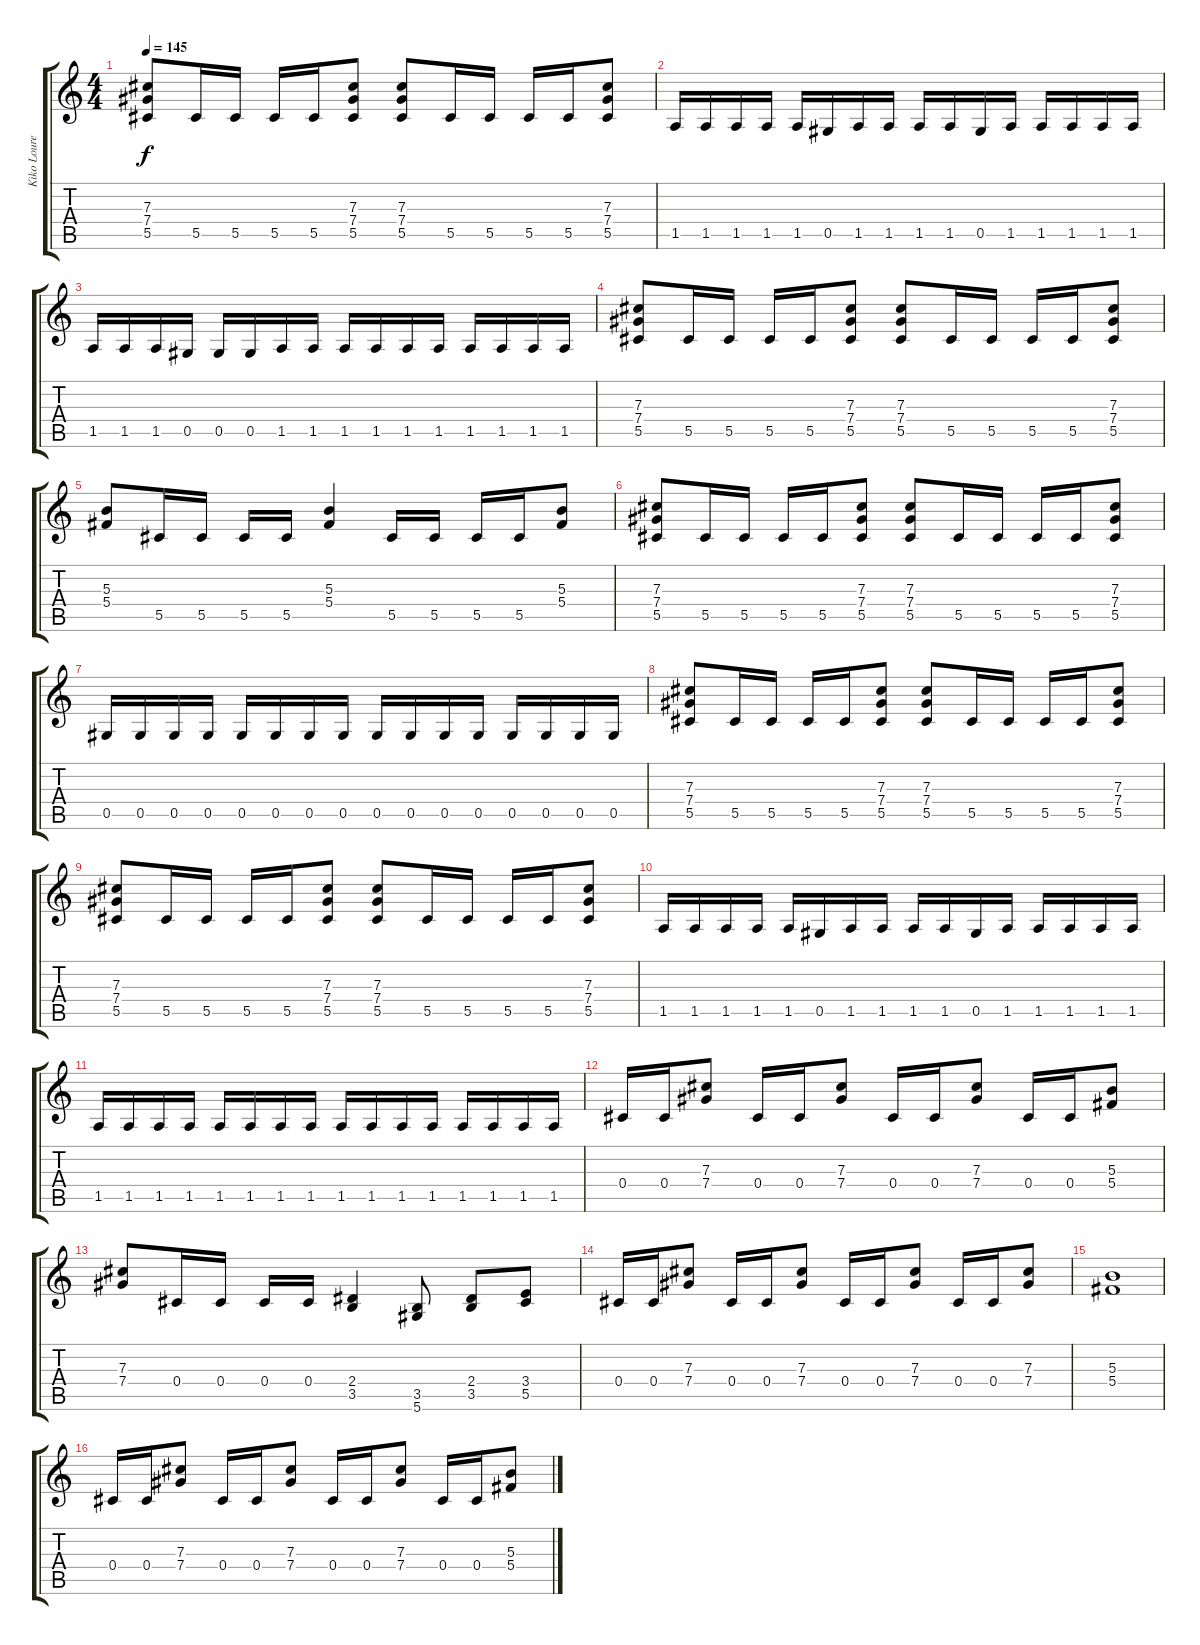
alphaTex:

\track ("Kiko Loureiro" "Kiko Loure") {instrument distortionguitar}
\staff {score tabs}
\tuning (Eb4 Bb3 Gb3 Db3 Ab2 Eb2) {hide}
\ts (4 4)
\tempo 145
\clef g2
\ks c
(7.3 7.4 5.5).8{dy f} 5.5.16 5.5.16 5.5.16 5.5.16 (7.3 7.4 5.5).8 (7.3 7.4 5.5).8 5.5.16 5.5.16 5.5.16 5.5.16 (7.3 7.4 5.5).8 |
1.5.16 1.5.16 1.5.16 1.5.16 1.5.16 0.5.16 1.5.16 1.5.16 1.5.16 1.5.16 0.5.16 1.5.16 1.5.16 1.5.16 1.5.16 1.5.16 |
1.5.16 1.5.16 1.5.16 0.5.16 0.5.16 0.5.16 1.5.16 1.5.16 1.5.16 1.5.16 1.5.16 1.5.16 1.5.16 1.5.16 1.5.16 1.5.16 |
(7.3 7.4 5.5).8 5.5.16 5.5.16 5.5.16 5.5.16 (7.3 7.4 5.5).8 (7.3 7.4 5.5).8 5.5.16 5.5.16 5.5.16 5.5.16 (7.3 7.4 5.5).8 |
(5.3 5.4).8 5.5.16 5.5.16 5.5.16 5.5.16 (5.3 5.4).4 5.5.16 5.5.16 5.5.16 5.5.16 (5.3 5.4).8 |
(7.3 7.4 5.5).8 5.5.16 5.5.16 5.5.16 5.5.16 (7.3 7.4 5.5).8 (7.3 7.4 5.5).8 5.5.16 5.5.16 5.5.16 5.5.16 (7.3 7.4 5.5).8 |
0.5.16 0.5.16 0.5.16 0.5.16 0.5.16 0.5.16 0.5.16 0.5.16 0.5.16 0.5.16 0.5.16 0.5.16 0.5.16 0.5.16 0.5.16 0.5.16 |
(7.3 7.4 5.5).8 5.5.16 5.5.16 5.5.16 5.5.16 (7.3 7.4 5.5).8 (7.3 7.4 5.5).8 5.5.16 5.5.16 5.5.16 5.5.16 (7.3 7.4 5.5).8 |
(7.3 7.4 5.5).8 5.5.16 5.5.16 5.5.16 5.5.16 (7.3 7.4 5.5).8 (7.3 7.4 5.5).8 5.5.16 5.5.16 5.5.16 5.5.16 (7.3 7.4 5.5).8 |
1.5.16 1.5.16 1.5.16 1.5.16 1.5.16 0.5.16 1.5.16 1.5.16 1.5.16 1.5.16 0.5.16 1.5.16 1.5.16 1.5.16 1.5.16 1.5.16 |
1.5.16 1.5.16 1.5.16 1.5.16 1.5.16 1.5.16 1.5.16 1.5.16 1.5.16 1.5.16 1.5.16 1.5.16 1.5.16 1.5.16 1.5.16 1.5.16 |
0.4.16 0.4.16 (7.3 7.4).8 0.4.16 0.4.16 (7.3 7.4).8 0.4.16 0.4.16 (7.3 7.4).8 0.4.16 0.4.16 (5.3 5.4).8 |
(7.3 7.4).8 0.4.16 0.4.16 0.4.16 0.4.16 (2.4 3.5).4 (3.5 5.6).8 (2.4 3.5).8 (3.4 5.5).8 |
0.4.16 0.4.16 (7.3 7.4).8 0.4.16 0.4.16 (7.3 7.4).8 0.4.16 0.4.16 (7.3 7.4).8 0.4.16 0.4.16 (7.3 7.4).8 |
(5.3 5.4).1 |
0.4.16 0.4.16 (7.3 7.4).8 0.4.16 0.4.16 (7.3 7.4).8 0.4.16 0.4.16 (7.3 7.4).8 0.4.16 0.4.16 (5.3 5.4).8
